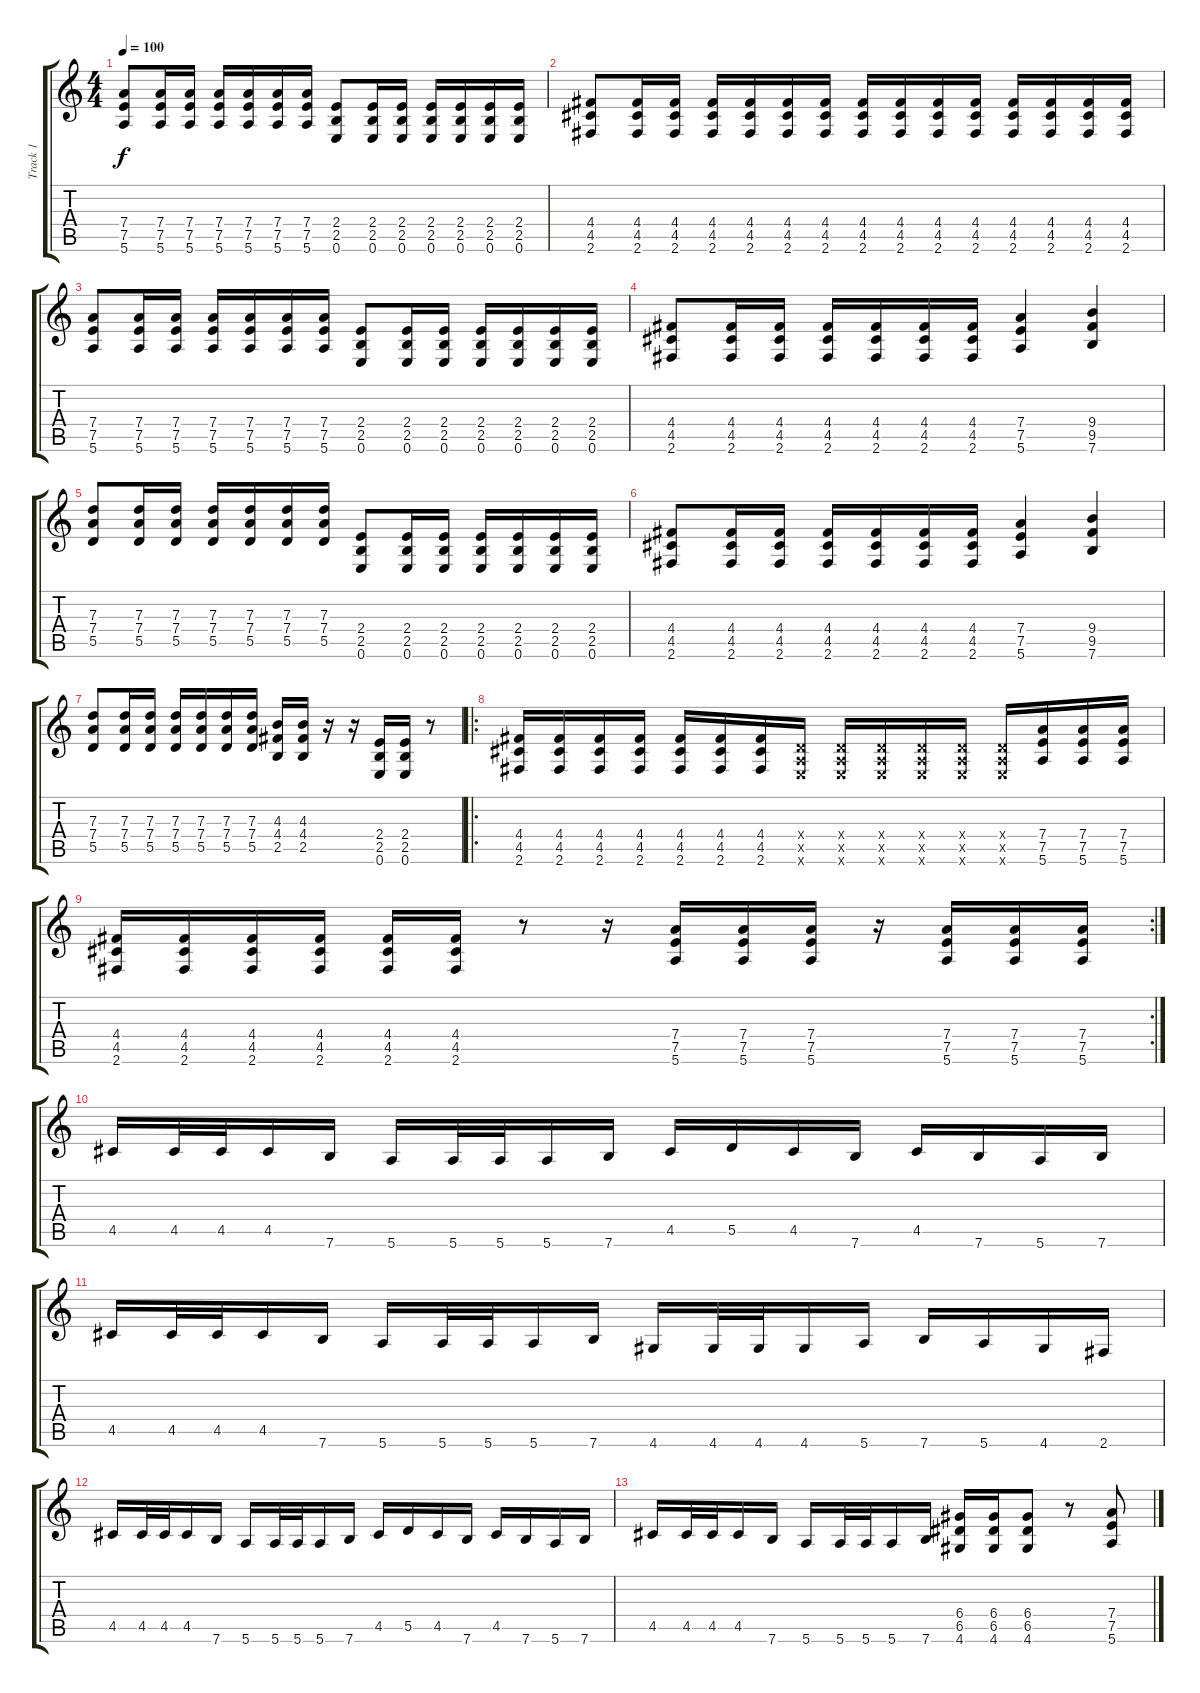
\track ("Track 1" "Track 1") {instrument distortionguitar}
\staff {score tabs}
\tuning (E4 B3 G3 D3 A2 E2) {hide}
\ts (4 4)
\tempo 100
\clef g2
\ks c
(7.4 7.5 5.6).8{dy f} (7.4 7.5 5.6).16 (7.4 7.5 5.6).16 (7.4 7.5 5.6).16 (7.4 7.5 5.6).16 (7.4 7.5 5.6).16 (7.4 7.5 5.6).16 (2.4 2.5 0.6).8 (2.4 2.5 0.6).16 (2.4 2.5 0.6).16 (2.4 2.5 0.6).16 (2.4 2.5 0.6).16 (2.4 2.5 0.6).16 (2.4 2.5 0.6).16 |
(4.4 4.5 2.6).8 (4.4 4.5 2.6).16 (4.4 4.5 2.6).16 (4.4 4.5 2.6).16 (4.4 4.5 2.6).16 (4.4 4.5 2.6).16 (4.4 4.5 2.6).16 (4.4 4.5 2.6).16 (4.4 4.5 2.6).16 (4.4 4.5 2.6).16 (4.4 4.5 2.6).16 (4.4 4.5 2.6).16 (4.4 4.5 2.6).16 (4.4 4.5 2.6).16 (4.4 4.5 2.6).16 |
(7.4 7.5 5.6).8 (7.4 7.5 5.6).16 (7.4 7.5 5.6).16 (7.4 7.5 5.6).16 (7.4 7.5 5.6).16 (7.4 7.5 5.6).16 (7.4 7.5 5.6).16 (2.4 2.5 0.6).8 (2.4 2.5 0.6).16 (2.4 2.5 0.6).16 (2.4 2.5 0.6).16 (2.4 2.5 0.6).16 (2.4 2.5 0.6).16 (2.4 2.5 0.6).16 |
(4.4 4.5 2.6).8 (4.4 4.5 2.6).16 (4.4 4.5 2.6).16 (4.4 4.5 2.6).16 (4.4 4.5 2.6).16 (4.4 4.5 2.6).16 (4.4 4.5 2.6).16 (7.4 7.5 5.6).4 (9.4 9.5 7.6).4 |
(7.3 7.4 5.5).8 (7.3 7.4 5.5).16 (7.3 7.4 5.5).16 (7.3 7.4 5.5).16 (7.3 7.4 5.5).16 (7.3 7.4 5.5).16 (7.3 7.4 5.5).16 (2.4 2.5 0.6).8 (2.4 2.5 0.6).16 (2.4 2.5 0.6).16 (2.4 2.5 0.6).16 (2.4 2.5 0.6).16 (2.4 2.5 0.6).16 (2.4 2.5 0.6).16 |
(4.4 4.5 2.6).8 (4.4 4.5 2.6).16 (4.4 4.5 2.6).16 (4.4 4.5 2.6).16 (4.4 4.5 2.6).16 (4.4 4.5 2.6).16 (4.4 4.5 2.6).16 (7.4 7.5 5.6).4 (9.4 9.5 7.6).4 |
(7.3 7.4 5.5).8 (7.3 7.4 5.5).16 (7.3 7.4 5.5).16 (7.3 7.4 5.5).16 (7.3 7.4 5.5).16 (7.3 7.4 5.5).16 (7.3 7.4 5.5).16 (4.3 4.4 2.5).16 (4.3 4.4 2.5).16 r.16 r.16 (2.4 2.5 0.6).16 (2.4 2.5 0.6).16 r.8 |
\ro
(4.4 4.5 2.6).16 (4.4 4.5 2.6).16 (4.4 4.5 2.6).16 (4.4 4.5 2.6).16 (4.4 4.5 2.6).16 (4.4 4.5 2.6).16 (4.4 4.5 2.6).16 (0.4{x} 0.5{x} 0.6{x}).16 (0.4{x} 0.5{x} 0.6{x}).16 (0.4{x} 0.5{x} 0.6{x}).16 (0.4{x} 0.5{x} 0.6{x}).16 (0.4{x} 0.5{x} 0.6{x}).16 (0.4{x} 0.5{x} 0.6{x}).16 (7.4 7.5 5.6).16 (7.4 7.5 5.6).16 (7.4 7.5 5.6).16 |
\rc 2
(4.4 4.5 2.6).16 (4.4 4.5 2.6).16 (4.4 4.5 2.6).16 (4.4 4.5 2.6).16 (4.4 4.5 2.6).16 (4.4 4.5 2.6).16 r.8 r.16 (7.4 7.5 5.6).16 (7.4 7.5 5.6).16 (7.4 7.5 5.6).16 r.16 (7.4 7.5 5.6).16 (7.4 7.5 5.6).16 (7.4 7.5 5.6).16 |
4.5.16 4.5.32 4.5.32 4.5.16 7.6.16 5.6.16 5.6.32 5.6.32 5.6.16 7.6.16 4.5.16 5.5.16 4.5.16 7.6.16 4.5.16 7.6.16 5.6.16 7.6.16 |
4.5.16 4.5.32 4.5.32 4.5.16 7.6.16 5.6.16 5.6.32 5.6.32 5.6.16 7.6.16 4.6.16 4.6.32 4.6.32 4.6.16 5.6.16 7.6.16 5.6.16 4.6.16 2.6.16 |
4.5.16 4.5.32 4.5.32 4.5.16 7.6.16 5.6.16 5.6.32 5.6.32 5.6.16 7.6.16 4.5.16 5.5.16 4.5.16 7.6.16 4.5.16 7.6.16 5.6.16 7.6.16 |
4.5.16 4.5.32 4.5.32 4.5.16 7.6.16 5.6.16 5.6.32 5.6.32 5.6.16 7.6.16 (6.4 6.5 4.6).16 (6.4 6.5 4.6).16 (6.4 6.5 4.6).8 r.8 (7.4 7.5 5.6).8
